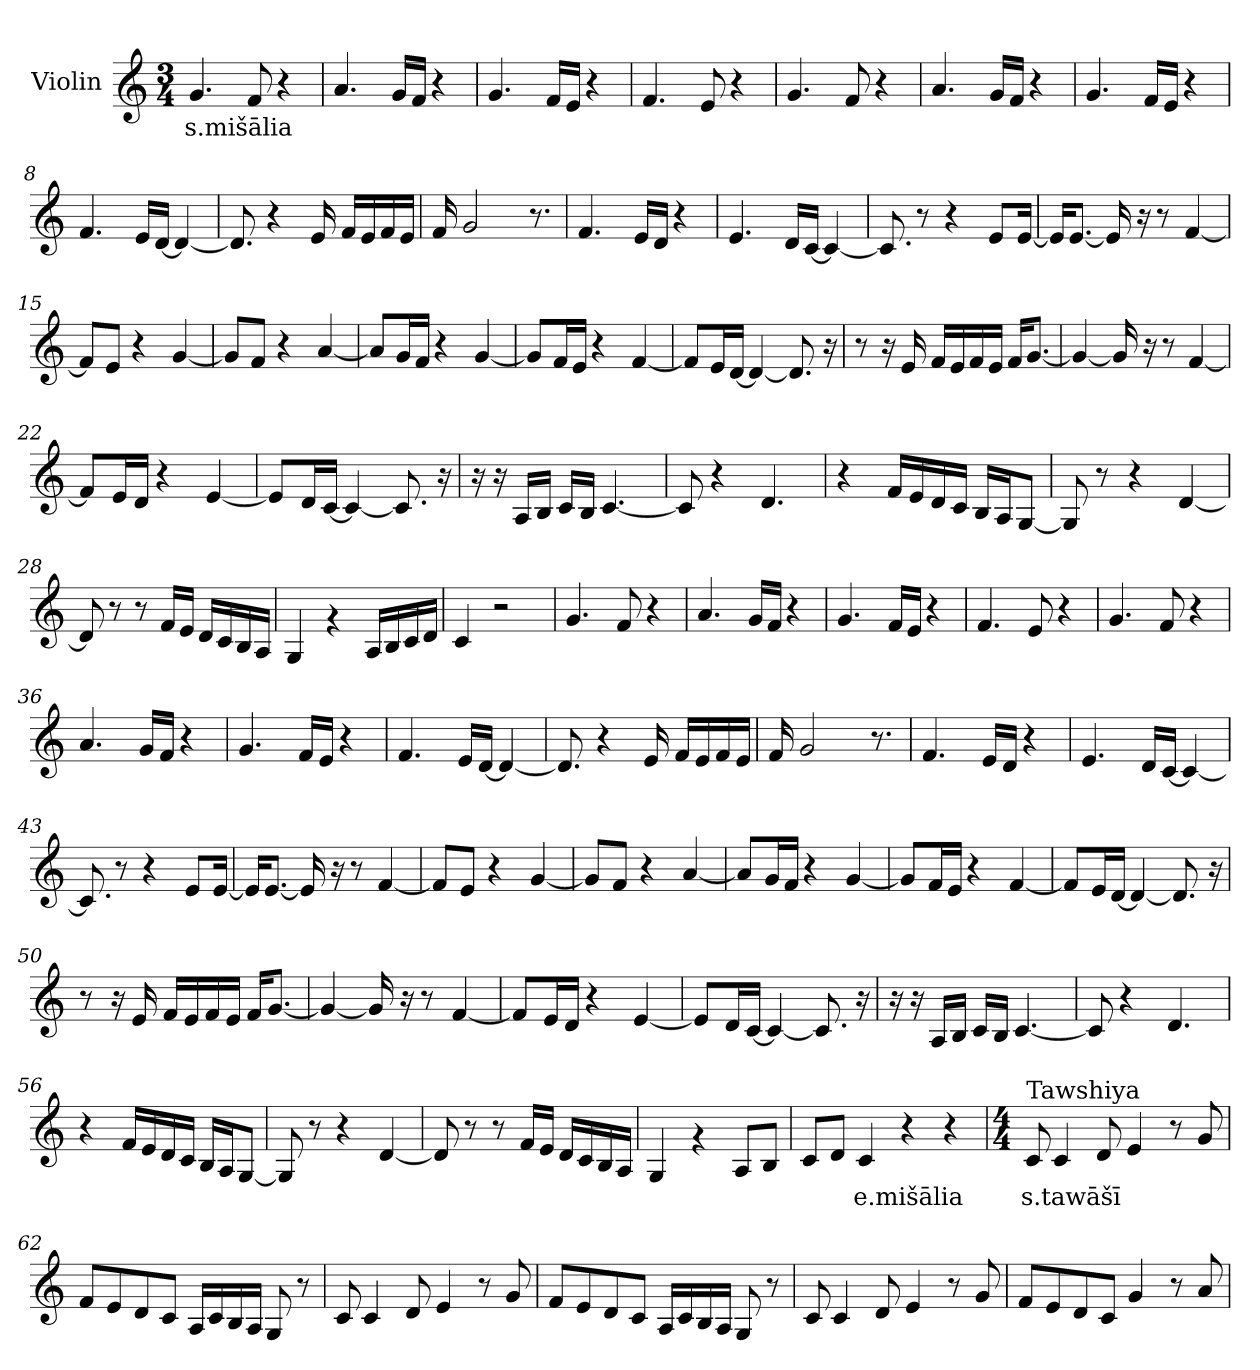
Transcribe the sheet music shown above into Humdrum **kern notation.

**kern	**text
*part1	*part1
*staff1	*staff1
*I"Violin	*
*clefG2	*
*k[]	*
*M3/4	*
*MM80	*
=1	=1
!	!LO:LY:b
4.g/	s.mišālia
8f/	.
4r	.
=2	=2
4.a/	.
16g/LL	.
16f/JJ	.
4r	.
=3	=3
4.g/	.
16f/LL	.
16e/JJ	.
4r	.
=4	=4
4.f/	.
8e/	.
4r	.
=5	=5
4.g/	.
8f/	.
4r	.
=6	=6
4.a/	.
16g/LL	.
16f/JJ	.
4r	.
!!LO:LB:g=z
=7	=7
4.g/	.
16f/LL	.
16e/JJ	.
4r	.
=8	=8
4.f/	.
16e/LL	.
[16d/JJ	.
4d/_	.
=9	=9
8.d/]	.
4r	.
16e/	.
16f/LL	.
16e/	.
16f/	.
16e/JJ	.
=10	=10
16f/	.
2g/	.
8.r	.
=11	=11
4.f/	.
16e/LL	.
16d/JJ	.
4r	.
=12	=12
4.e/	.
16d/LL	.
[16c/JJ	.
4c/_	.
!!LO:LB:g=z
=13	=13
8.c/]	.
8r	.
4r	.
8e/L	.
[16e/Jk	.
=14	=14
16e/KL]	.
[8.e/J	.
16e/]	.
16r	.
8r	.
[4f/	.
=15	=15
8f/L]	.
8e/J	.
4r	.
[4g/	.
=16	=16
8g/L]	.
8f/J	.
4r	.
[4a/	.
=17	=17
8a/L]	.
16g/L	.
16f/JJ	.
4r	.
[4g/	.
=18	=18
8g/L]	.
16f/L	.
16e/JJ	.
4r	.
[4f/	.
!!LO:LB:g=z
=19	=19
8f/L]	.
16e/L	.
[16d/JJ	.
4d/_	.
8.d/]	.
16r	.
=20	=20
8r	.
16r	.
16e/	.
16f/LL	.
16e/	.
16f/	.
16e/JJ	.
16f/KL	.
[8.g/J	.
=21	=21
4g/_	.
16g/]	.
16r	.
8r	.
[4f/	.
=22	=22
8f/L]	.
16e/L	.
16d/JJ	.
4r	.
[4e/	.
=23	=23
8e/L]	.
16d/L	.
[16c/JJ	.
4c/_	.
8.c/]	.
16r	.
!!LO:LB:g=z
=24	=24
16r	.
16r	.
16A/LL	.
16B/JJ	.
16c/LL	.
16B/JJ	.
[4.c/	.
=25	=25
8c/]	.
4r	.
4.d/	.
=26	=26
4r	.
16f/LL	.
16e/	.
16d/	.
16c/JJ	.
16B/LL	.
16A/J	.
[8G/J	.
=27	=27
8G/]	.
8r	.
4r	.
[4d/	.
=28	=28
8d/]	.
8r	.
8r	.
16f/LL	.
16e/JJ	.
16d/LL	.
16c/	.
16B/	.
16A/JJ	.
!!LO:LB:g=z
=29	=29
4G/	.
4rg	.
16A/LL	.
16B/	.
16c/	.
16d/JJ	.
=30	=30
4c/	.
2r	.
=31	=31
4.g/	.
8f/	.
4r	.
=32	=32
4.a/	.
16g/LL	.
16f/JJ	.
4r	.
=33	=33
4.g/	.
16f/LL	.
16e/JJ	.
4r	.
=34	=34
4.f/	.
8e/	.
4r	.
=35	=35
4.g/	.
8f/	.
4r	.
!!LO:LB:g=z
=36	=36
4.a/	.
16g/LL	.
16f/JJ	.
4r	.
=37	=37
4.g/	.
16f/LL	.
16e/JJ	.
4r	.
=38	=38
4.f/	.
16e/LL	.
[16d/JJ	.
4d/_	.
=39	=39
8.d/]	.
4r	.
16e/	.
16f/LL	.
16e/	.
16f/	.
16e/JJ	.
=40	=40
16f/	.
2g/	.
8.r	.
=41	=41
4.f/	.
16e/LL	.
16d/JJ	.
4r	.
!!LO:PB:g=z
=42	=42
4.e/	.
16d/LL	.
[16c/JJ	.
4c/_	.
=43	=43
8.c/]	.
8r	.
4r	.
8e/L	.
[16e/Jk	.
=44	=44
16e/KL]	.
[8.e/J	.
16e/]	.
16r	.
8r	.
[4f/	.
=45	=45
8f/L]	.
8e/J	.
4r	.
[4g/	.
=46	=46
8g/L]	.
8f/J	.
4r	.
[4a/	.
=47	=47
8a/L]	.
16g/L	.
16f/JJ	.
4r	.
[4g/	.
!!LO:PB:g=z
=48	=48
8g/L]	.
16f/L	.
16e/JJ	.
4r	.
[4f/	.
=49	=49
8f/L]	.
16e/L	.
[16d/JJ	.
4d/_	.
8.d/]	.
16r	.
=50	=50
8r	.
16r	.
16e/	.
16f/LL	.
16e/	.
16f/	.
16e/JJ	.
16f/KL	.
[8.g/J	.
=51	=51
4g/_	.
16g/]	.
16r	.
8r	.
[4f/	.
=52	=52
8f/L]	.
16e/L	.
16d/JJ	.
4r	.
[4e/	.
!!LO:LB:g=z
=53	=53
8e/L]	.
16d/L	.
[16c/JJ	.
4c/_	.
8.c/]	.
16r	.
=54	=54
16r	.
16r	.
16A/LL	.
16B/JJ	.
16c/LL	.
16B/JJ	.
[4.c/	.
=55	=55
8c/]	.
4r	.
4.d/	.
=56	=56
4r	.
16f/LL	.
16e/	.
16d/	.
16c/JJ	.
16B/LL	.
16A/J	.
[8G/J	.
=57	=57
8G/]	.
8r	.
4r	.
[4d/	.
!!LO:LB:g=z
=58	=58
8d/]	.
8r	.
8r	.
16f/LL	.
16e/JJ	.
16d/LL	.
16c/	.
16B/	.
16A/JJ	.
=59	=59
4G/	.
4rg	.
8A/L	.
8B/J	.
=60	=60
8c/L	.
8d/J	.
!	!LO:LY:b
4c/	e.mišālia
4r	.
4r	.
=61	=61
*M4/4	*
*MM70	*
!LO:TX:a:t=Tawshiya	!
!	!LO:LY:b
8c/	s.tawāšī
4c/	.
8d/	.
4e/	.
8r	.
8g/	.
!!LO:LB:g=z
=62	=62
8f/L	.
8e/	.
8d/	.
8c/J	.
16A/LL	.
16c/	.
16B/	.
16A/JJ	.
8G/	.
8r	.
=63	=63
8c/	.
4c/	.
8d/	.
4e/	.
8r	.
8g/	.
=64	=64
8f/L	.
8e/	.
8d/	.
8c/J	.
16A/LL	.
16c/	.
16B/	.
16A/JJ	.
8G/	.
8r	.
=65	=65
8c/	.
4c/	.
8d/	.
4e/	.
8r	.
8g/	.
!!LO:LB:g=z
=66	=66
8f/L	.
8e/	.
8d/	.
8c/J	.
4g/	.
8r	.
8a/	.
=	=
*-	*-
